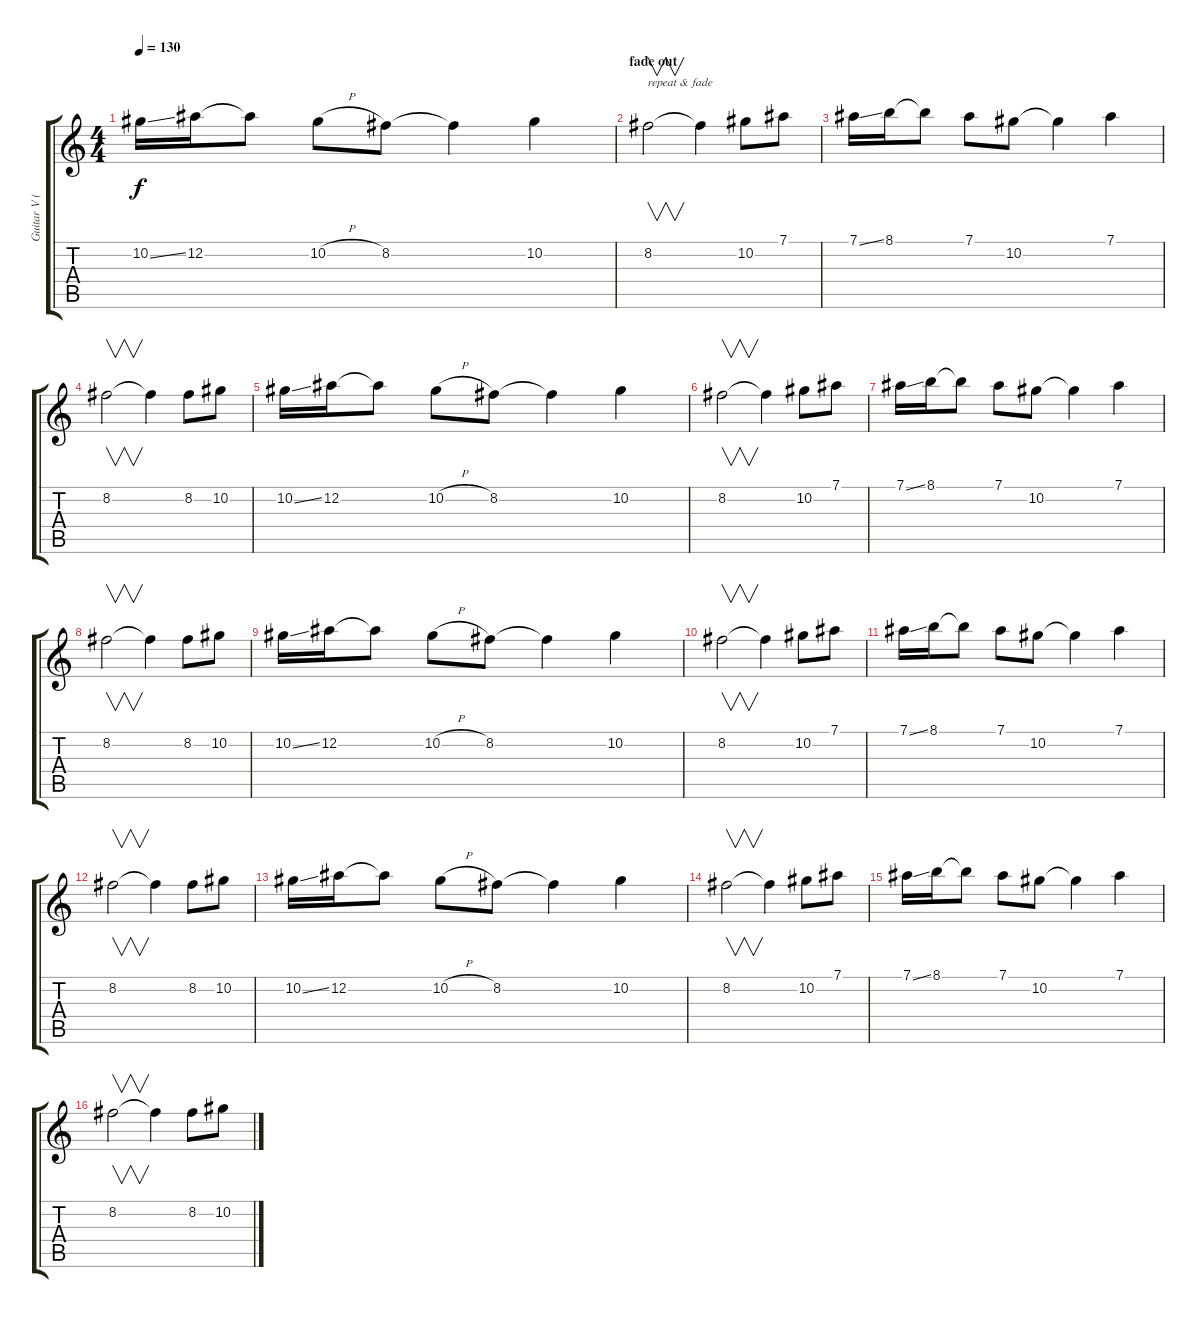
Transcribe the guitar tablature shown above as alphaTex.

\track ("Guitar V (w/ dist.)" "Guitar V (") {instrument distortionguitar}
\staff {score tabs}
\tuning (Eb4 Bb3 Gb3 Db3 Ab2 Eb2) {hide}
\ts (4 4)
\tempo 130
\clef g2
\ks c
10.2{ss}.16{dy f} 12.2.16 12.2{t}.8 10.2{h}.8 8.2.8 8.2{t}.4 10.2.4 |
\section ("" "fade out")
8.2.2{v txt "repeat & fade"} 8.2{t}.4 10.2.8 7.1.8 |
7.1{ss}.16 8.1.16 8.1{t}.8 7.1.8 10.2.8 10.2{t}.4 7.1.4 |
8.2.2{v} 8.2{t}.4 8.2.8 10.2.8 |
10.2{ss}.16 12.2.16 12.2{t}.8 10.2{h}.8 8.2.8 8.2{t}.4 10.2.4 |
8.2.2{v} 8.2{t}.4 10.2.8 7.1.8 |
7.1{ss}.16 8.1.16 8.1{t}.8 7.1.8 10.2.8 10.2{t}.4 7.1.4 |
8.2.2{v} 8.2{t}.4 8.2.8 10.2.8 |
10.2{ss}.16 12.2.16 12.2{t}.8 10.2{h}.8 8.2.8 8.2{t}.4 10.2.4 |
8.2.2{v volume 13} 8.2{t}.4 10.2.8 7.1.8 |
7.1{ss}.16{volume 11} 8.1.16 8.1{t}.8 7.1.8 10.2.8 10.2{t}.4 7.1.4 |
8.2.2{v volume 9} 8.2{t}.4 8.2.8 10.2.8 |
10.2{ss}.16{volume 7} 12.2.16 12.2{t}.8 10.2{h}.8 8.2.8 8.2{t}.4 10.2.4 |
8.2.2{v volume 5} 8.2{t}.4 10.2.8 7.1.8 |
7.1{ss}.16{volume 3} 8.1.16 8.1{t}.8 7.1.8 10.2.8 10.2{t}.4 7.1.4 |
8.2.2{v volume 1} 8.2{t}.4 8.2.8 10.2.8
